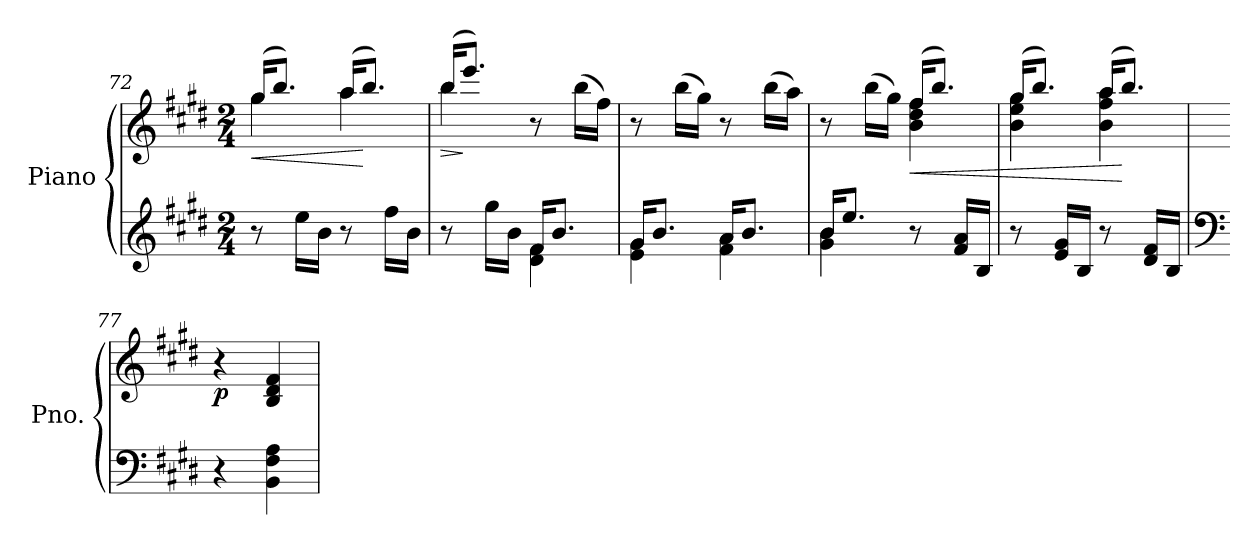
**kern	**kern	**dynam
*part1	*part1	*part1
*staff2	*staff1	*staff1/2
*I"Piano	*	*
*I'Pno.	*	*
*clefG2	*clefG2	*
*k[f#c#g#d#]	*k[f#c#g#d#]	*
*M2/4	*M2/4	*
=72	=72	=72
!	!	!LO:HP:b
*	*^	*
8r	(>16gg#/KL	4gg#\	<
.	8.bb/J)	.	.
16ee\LL	.	.	.
16b\JJ	.	.	.
8r	(>16aa/KL	4aa\	.
.	8.bb/J)	.	[
16ff#\LL	.	.	.
16b\JJ	.	.	.
!!LO:LB:g=z	!!
=73	=73	=73	=73
*^	*	*	*
!	!	!	!	!LO:HP:b
8r	4ryy	(>16bb/KL	4bb\	>
.	.	8.eee/J)	.	]
16gg#\LL	.	.	.	.
16b\JJ	.	.	.	.
16f#/KL	4d#\ 4f#\	8r	4ryy	.
8.b/J	.	.	.	.
.	.	(>16bb\LL	.	.
.	.	16ff#\JJ)	.	.
*	*	*v	*v	*
!!LO:PB:g=z
=74	=74	=74	=74
16g#/KL	4e\ 4g#\	8r	.
8.b/J	.	.	.
.	.	(>16bb\LL	.
.	.	16gg#\JJ)	.
16a/KL	4f#\ 4a\	8r	.
8.b/J	.	.	.
.	.	(>16bb\LL	.
.	.	16aa\JJ)	.
=75	=75	=75	=75
*	*	*^	*
16b/KL	4g#\ 4b\	8r	4ryy	.
8.ee/J	.	.	.	.
.	.	(>16bb\LL	.	.
.	.	16gg#\JJ)	.	.
!	!	!	!	!LO:HP:b
8r	4ryy	(>16ff#/KL	4b\ 4dd#\ 4ff#\	<
.	.	8.bb/J)	.	.
16f#/ 16a/LL	.	.	.	.
16B/JJ	.	.	.	.
*v	*v	*	*	*
=76	=76	=76	=76
8r	(>16gg#/KL	4b\ 4ee\ 4gg#\	.
.	8.bb/J)	.	.
16e/ 16g#/LL	.	.	.
16B/JJ	.	.	.
8r	(>16aa/KL	4b\ 4ff#\ 4aa\	.
.	8.bb/J)	.	[
16d#/ 16f#/LL	.	.	.
16B/JJ	.	.	.
*	*v	*v	*
=77	=77	=77
*clefF4	*	*
!	!	!LO:DY:b
4r	4r	p
4BB\ 4F#\ 4A\	4B/ 4d#/ 4f#/	.
=	=	=
*-	*-	*-
